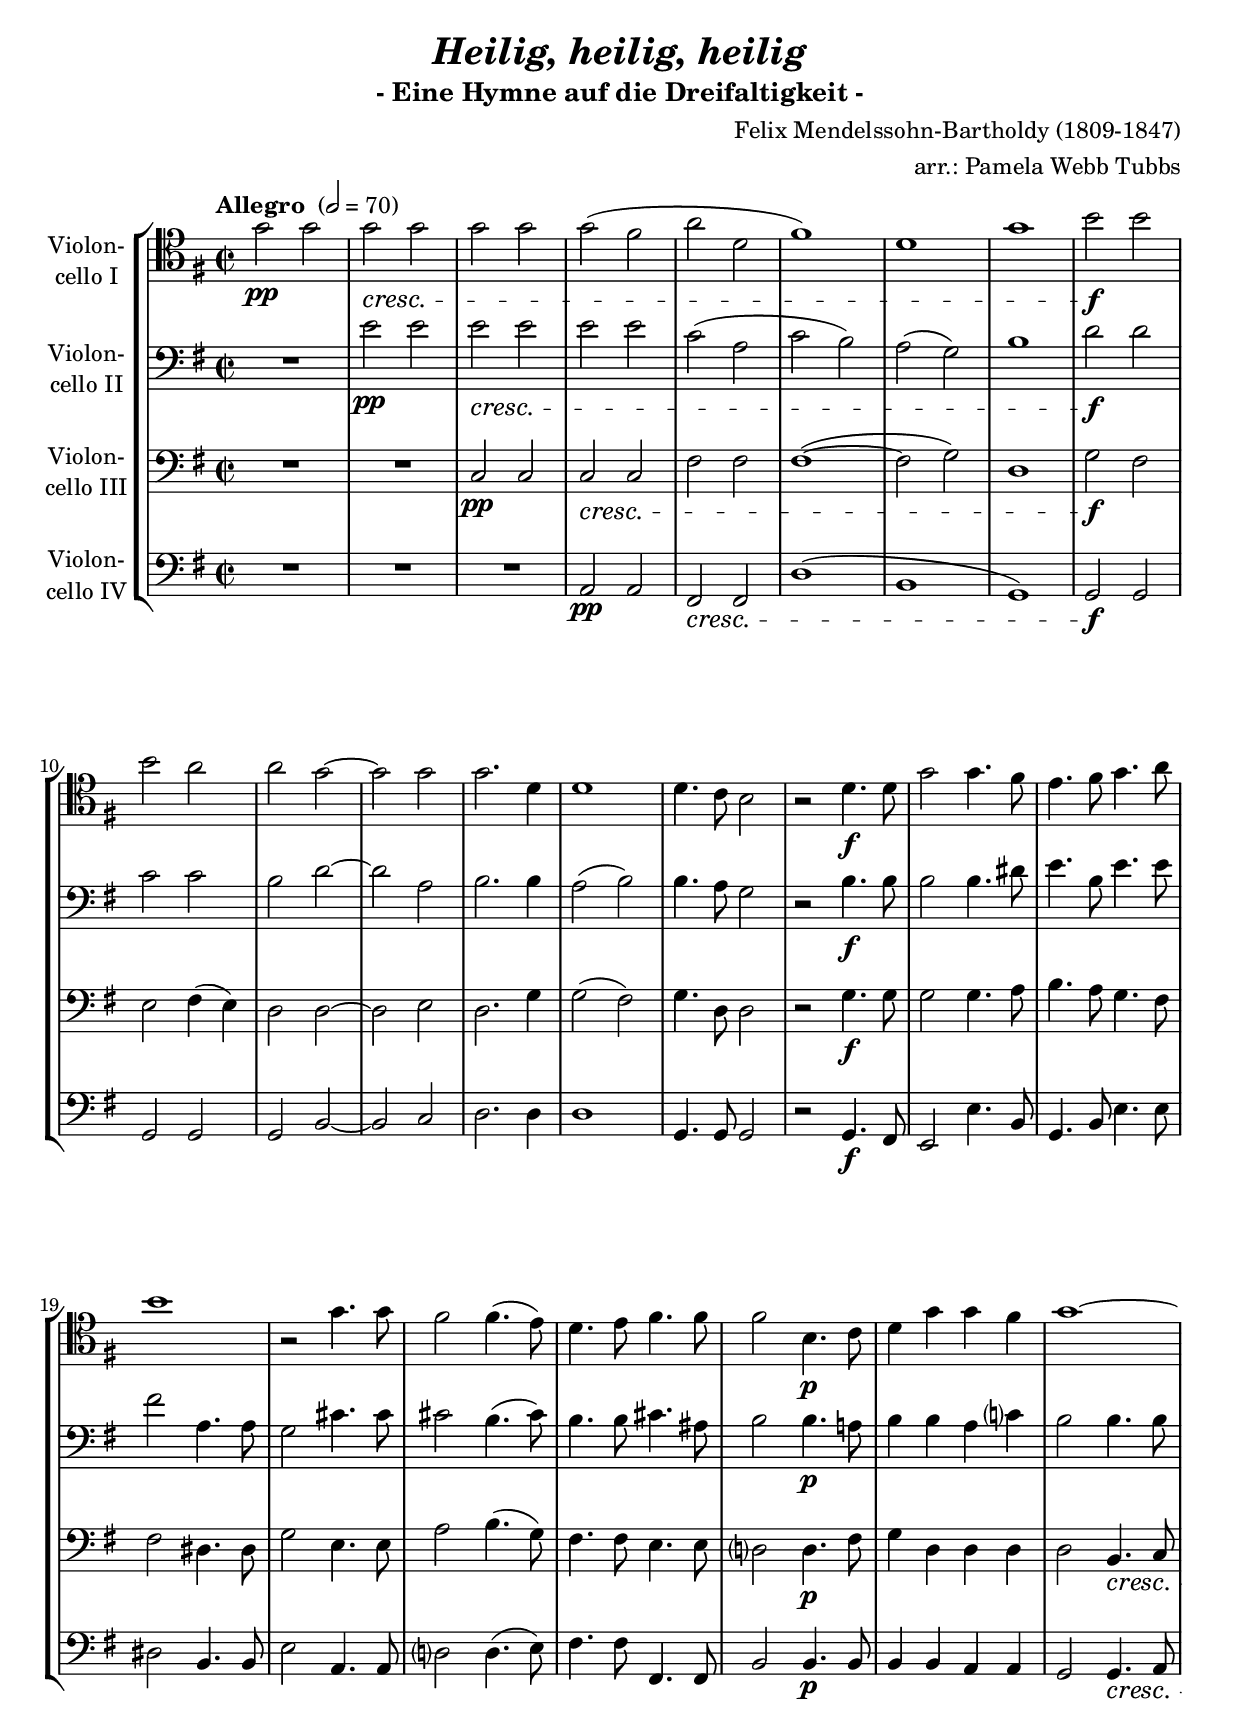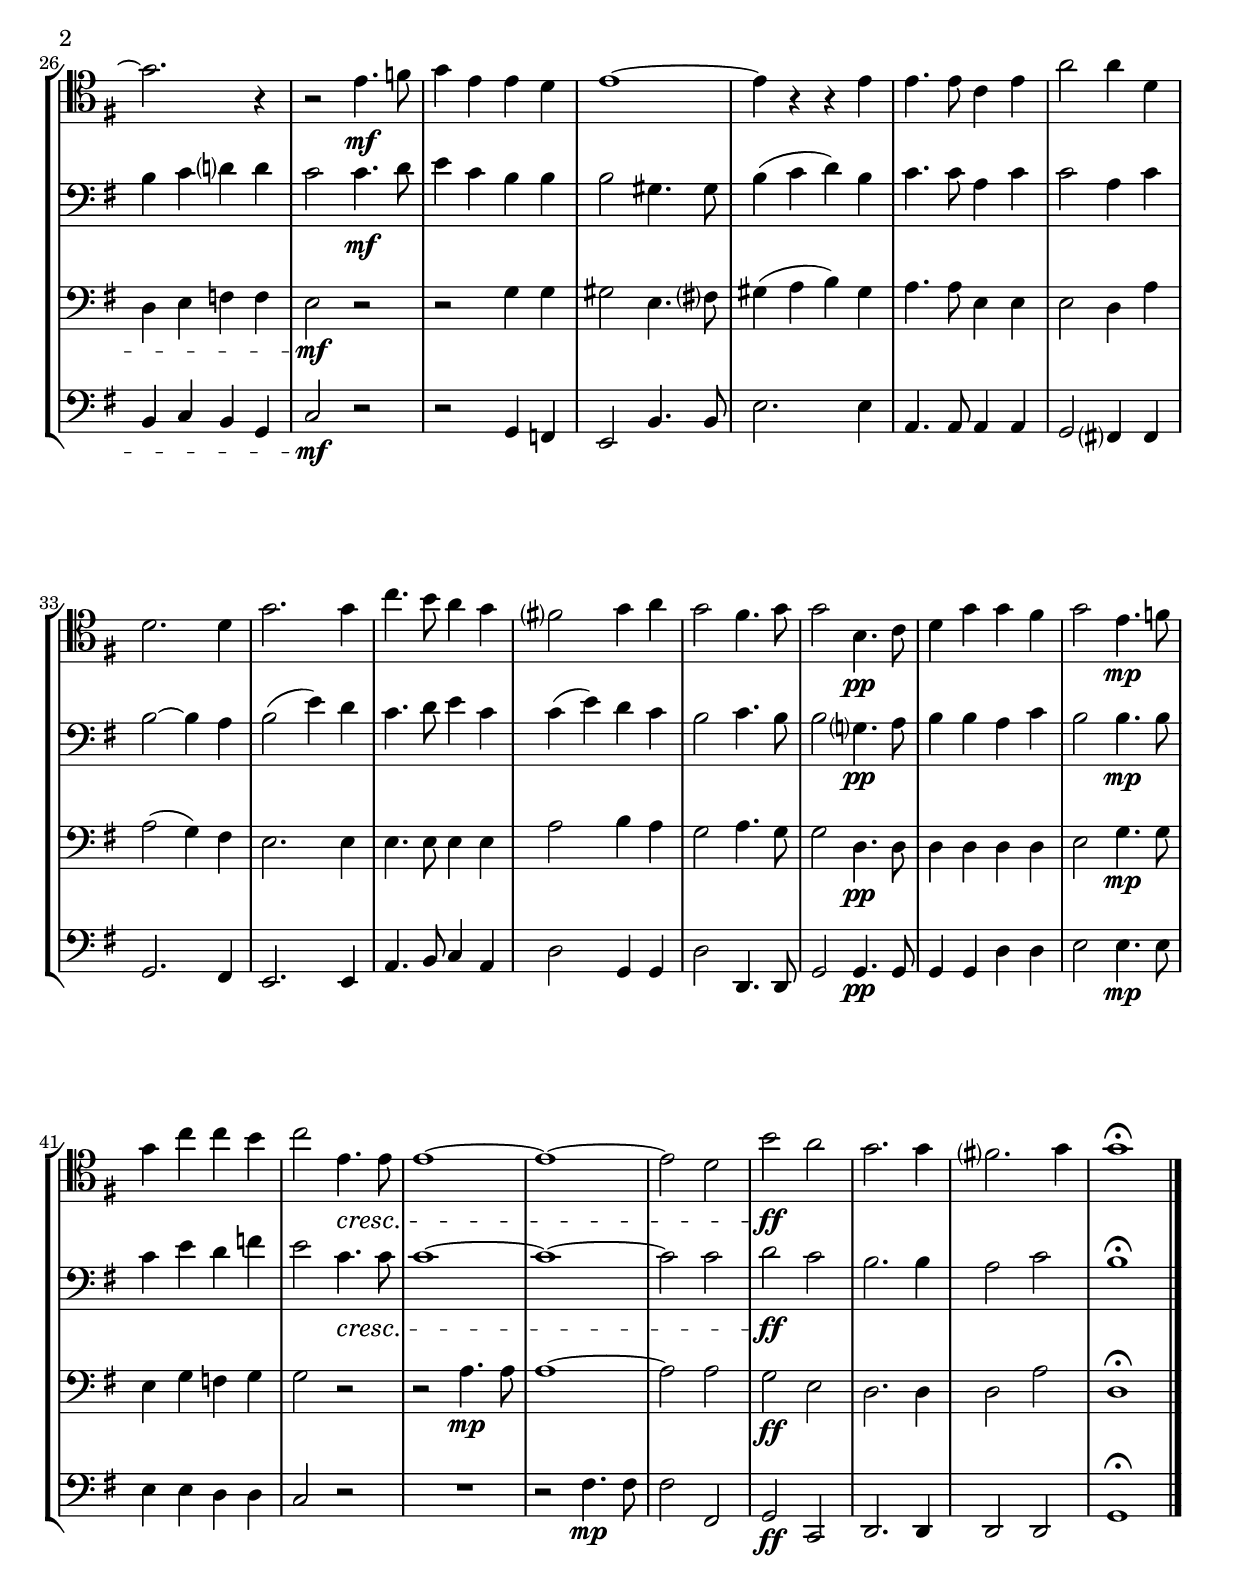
\version "2.14.2"
\include "deutsch.ly"

#(set-global-staff-size 20.25)

\header {
  title     = \markup \bold \italic "Heilig, heilig, heilig"
  subtitle  = "- Eine Hymne auf die Dreifaltigkeit -"
  composer  = "Felix Mendelssohn-Bartholdy (1809-1847)"
  arranger  = "arr.: Pamela Webb Tubbs"
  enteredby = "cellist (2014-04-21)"
}

voiceconsts = {
  \key c \major
  \time 2/2
  \clef "bass"
  % \numericTimeSignature
  \compressFullBarRests
  \tempo "Allegro " 2=70
}

mihi = "clarinet"
milo = "bassoon"
%mihi = "church organ"
%milo = "church organ"

va = \relative c'' {
  \voiceconsts
  \clef "tenor"

  c2\pp c
  c\cresc c
  c c
  c( h
  d g,
  h1)

  g
  c
  e2\f e
  e d
  d c~
  c c

  c2. g4
  g1
  g4. f8 e2
  r2 g4.\f g8
  c2 c4. h8
  a4. h8 c4. d8

  e1
  r2 c4. c8
  h2 h4.( a8)
  g4. a8 h4. h8
  h2 e,4.\p f8
  g4 c c h

  c1~
  c2. r4
  r2 a4.\mf b8
  c4 a a g
  a1~
  a4 r r a

  a4. a8 f4 a
  d2 d4 g,
  g2. g4
  c2. c4
  f4. e8 d4 c
  h?2 c4 d

  c2 h4. c8
  c2 e,4.\pp f8
  g4 c c h
  c2 a4.\mp b8
  c4 f f e
  f2 a,4.\cresc a8

  a1~
  a~
  a2 g
  e'\ff d
  c2. c4
  h?2. c4
  c1\fermata \bar "|."
}

vb = \relative c'' {
  \voiceconsts

  R1
  a2\pp a
  a\cresc a
  a a
  f( d f e)

  d( c)
  e1
  g2\f g
  f f
  e g~
  g d

  e2. e4
  d2( e)
  e4. d8 c2
  r e4.\f e8
  e2 e4. gis8
  a4. e8 a4. a8

  h2 d,4. d8
  c2 fis4. fis8
  fis2 e4.( fis8)
  e4. e8 fis4. dis8
  e2 e4.\p d!8
  e4 e d f?

  e2 e4. e8
  e4 f g? g
  f2 f4.\mf g8
  a4 f e e
  e2 cis4. cis8
  e4( f g) e

  f4. f8 d4 f
  f2 d4 f
  e2~ e4 d
  e2( a4) g
  f4. g8 a4 f
  f( a) g f

  e2 f4. e8
  e2 c?4.\pp d8
  e4 e d f
  e2 e4.\mp e8
  f4 a g b
  a2 f4.\cresc f8

  f1~
  f~
  f2 f
  g\ff f
  e2. e4
  d2 f
  e1\fermata \bar "|."
}

vc = \relative c {
  \voiceconsts

  R1*2
  f2\pp f
  f\cresc f
  h h
  h1(~

  h2 c)
  g1
  c2\f h
  a h4( a)
  g2 g~
  g a

  g2. c4
  c2( h)
  c4.g8 g2
  r c4.\f c8
  c2 c4. d8
  e4. d8 c4. h8

  h2 gis4. gis8
  c2 a4. a8
  d2 e4.( c8)
  h4. h8 a4. a8
  g?2 g4.\p h8
  c4 g g g

  g2 e4.\cresc f8
  g4 a b b
  a2\mf r
  r c4 c
  cis2 a4. h?8
  cis4( d e) cis

  d4. d8 a4 a
  a2 g4 d'
  d2( c4) h
  a2. a4
  a4. a8 a4 a
  d2 e4 d

  c2 d4. c8
  c2 g4.\pp g8
  g4 g g g
  a2 c4.\mp c8
  a4 c b c
  c2 r

  r d4.\mp d8
  d1~
  d2 d
  c\ff a
  g2. g4
  g2 d'
  g,1\fermata \bar "|."
}

vd = \relative c {
  \voiceconsts

  R1*3
  d2\pp d
  h\cresc h
  g'1(

  e
  c)
  c2\f c
  c c
  c e~
  e f

  g2. g4
  g1
  c,4. c8 c2
  r c4.\f h8
  a2 a'4. e8
  c4.e8 a4. a8

  gis2 e4. e8
  a2 d,4. d8
  g?2 g4.( a8)
  h4. h8 h,4. h8
  e2 e4.\p e8
  e4 e d d

  c2 c4.\cresc d8
  e4 f e c
  f2\mf r
  r c4 b
  a2 e'4. e8
  a2. a4

  d,4. d8 d4 d
  c2 h?4 h
  c2. h4
  a2. a4
  d4. e8 f4 d
  g2 c,4 c

  g'2 g,4. g8
  c2 c4.\pp c8
  c4 c g' g
  a2 a4.\mp a8
  a4 a g g
  f2 r

  R1
  r2 h4.\mp h8
  h2 h,
  c\ff f,
  g2. g4
  g2 g
  c1\fermata \bar "|."
}


music = \new StaffGroup <<
      \new Staff {
	\set Staff.midiInstrument = \mihi
	\set Staff.instrumentName = \markup \center-column { "Violon-" "cello I" }
	\transpose c g, { \va }
      }

      \new Staff {
	\set Staff.midiInstrument = \mihi
	\set Staff.instrumentName = \markup \center-column { "Violon-" "cello II" }
	\transpose c g, { \vb }
      }

      \new Staff {
	\set Staff.midiInstrument = \milo
	\set Staff.instrumentName = \markup \center-column { "Violon-" "cello III" }
	\transpose c g, { \vc }
      }

      \new Staff {
	\set Staff.midiInstrument = \milo
	\set Staff.instrumentName = \markup \center-column { "Violon-" "cello IV" }
	\transpose c g, { \vd }
      }
>>

\book {
  \score {
    \music
    \layout {}
  }

  \score {
    \unfoldRepeats \music

    \midi {
      \context {
        \Score
      }
    }
  }
}
